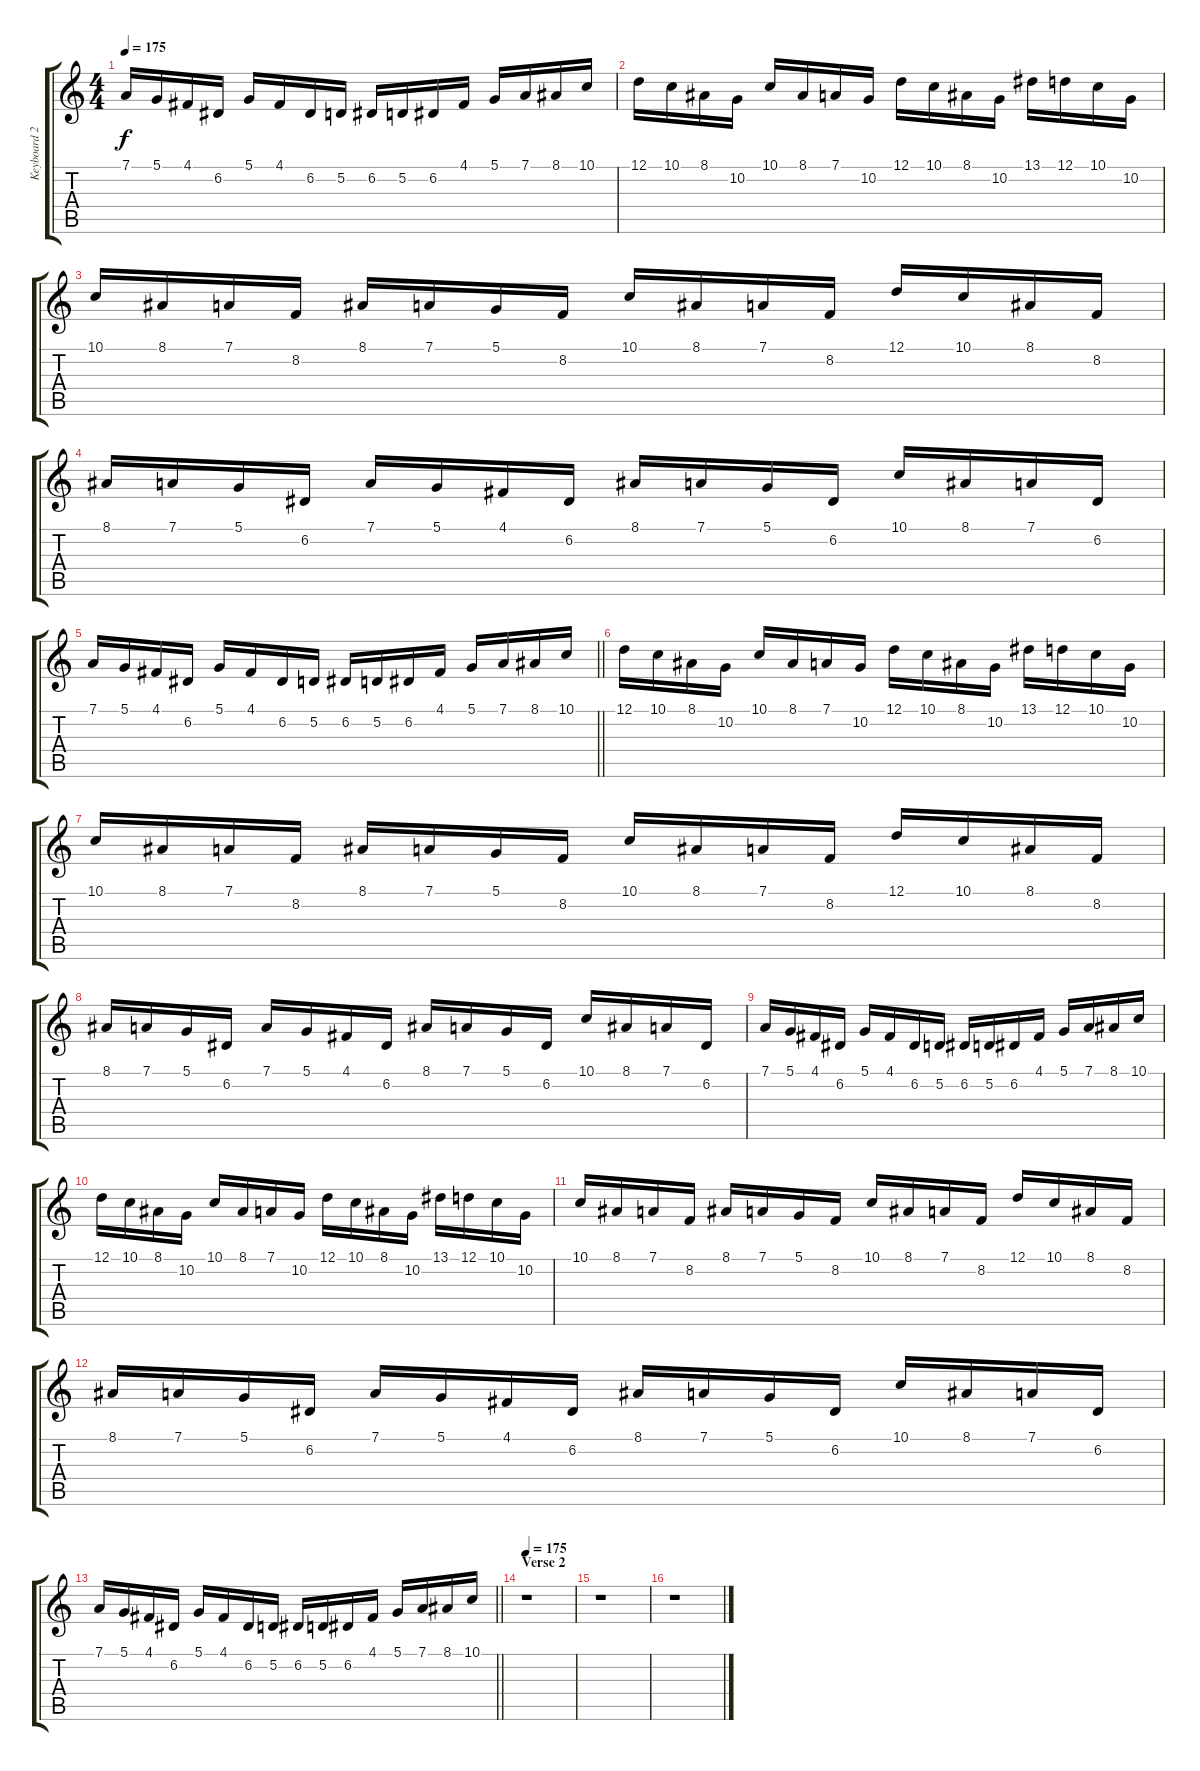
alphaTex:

\track ("Keyboard 2 (Harpsichord)" "Keyboard 2") {instrument harpsichord}
\staff {score tabs}
\tuning (D4 A3 F3 C3 G2 D2) {hide}
\ts (4 4)
\tempo 175
\clef g2
\ks c
7.1.16{dy f} 5.1.16 4.1.16 6.2.16 5.1.16 4.1.16 6.2.16 5.2.16 6.2.16 5.2.16 6.2.16 4.1.16 5.1.16 7.1.16 8.1.16 10.1.16 |
12.1.16{volume 14 balance 8} 10.1.16 8.1.16 10.2.16 10.1.16 8.1.16 7.1.16 10.2.16 12.1.16 10.1.16 8.1.16 10.2.16 13.1.16 12.1.16 10.1.16 10.2.16 |
10.1.16 8.1.16 7.1.16 8.2.16 8.1.16 7.1.16 5.1.16 8.2.16 10.1.16 8.1.16 7.1.16 8.2.16 12.1.16 10.1.16 8.1.16 8.2.16 |
8.1.16 7.1.16 5.1.16 6.2.16 7.1.16 5.1.16 4.1.16 6.2.16 8.1.16 7.1.16 5.1.16 6.2.16 10.1.16 8.1.16 7.1.16 6.2.16 |
\barLineRight lightlight
7.1.16 5.1.16 4.1.16 6.2.16 5.1.16 4.1.16 6.2.16 5.2.16 6.2.16 5.2.16 6.2.16 4.1.16 5.1.16 7.1.16 8.1.16 10.1.16 |
12.1.16{volume 14 balance 8} 10.1.16 8.1.16 10.2.16 10.1.16 8.1.16 7.1.16 10.2.16 12.1.16 10.1.16 8.1.16 10.2.16 13.1.16 12.1.16 10.1.16 10.2.16 |
10.1.16 8.1.16 7.1.16 8.2.16 8.1.16 7.1.16 5.1.16 8.2.16 10.1.16 8.1.16 7.1.16 8.2.16 12.1.16 10.1.16 8.1.16 8.2.16 |
8.1.16 7.1.16 5.1.16 6.2.16 7.1.16 5.1.16 4.1.16 6.2.16 8.1.16 7.1.16 5.1.16 6.2.16 10.1.16 8.1.16 7.1.16 6.2.16 |
7.1.16 5.1.16 4.1.16 6.2.16 5.1.16 4.1.16 6.2.16 5.2.16 6.2.16 5.2.16 6.2.16 4.1.16 5.1.16 7.1.16 8.1.16 10.1.16 |
12.1.16{volume 14 balance 8} 10.1.16 8.1.16 10.2.16 10.1.16 8.1.16 7.1.16 10.2.16 12.1.16 10.1.16 8.1.16 10.2.16 13.1.16 12.1.16 10.1.16 10.2.16 |
10.1.16 8.1.16 7.1.16 8.2.16 8.1.16 7.1.16 5.1.16 8.2.16 10.1.16 8.1.16 7.1.16 8.2.16 12.1.16 10.1.16 8.1.16 8.2.16 |
8.1.16 7.1.16 5.1.16 6.2.16 7.1.16 5.1.16 4.1.16 6.2.16 8.1.16 7.1.16 5.1.16 6.2.16 10.1.16 8.1.16 7.1.16 6.2.16 |
\barLineRight lightlight
7.1.16 5.1.16 4.1.16 6.2.16 5.1.16 4.1.16 6.2.16 5.2.16 6.2.16 5.2.16 6.2.16 4.1.16 5.1.16 7.1.16 8.1.16 10.1.16 |
\section ("" "Verse 2")
\tempo 175
r.1 |
r.1 |
r.1
